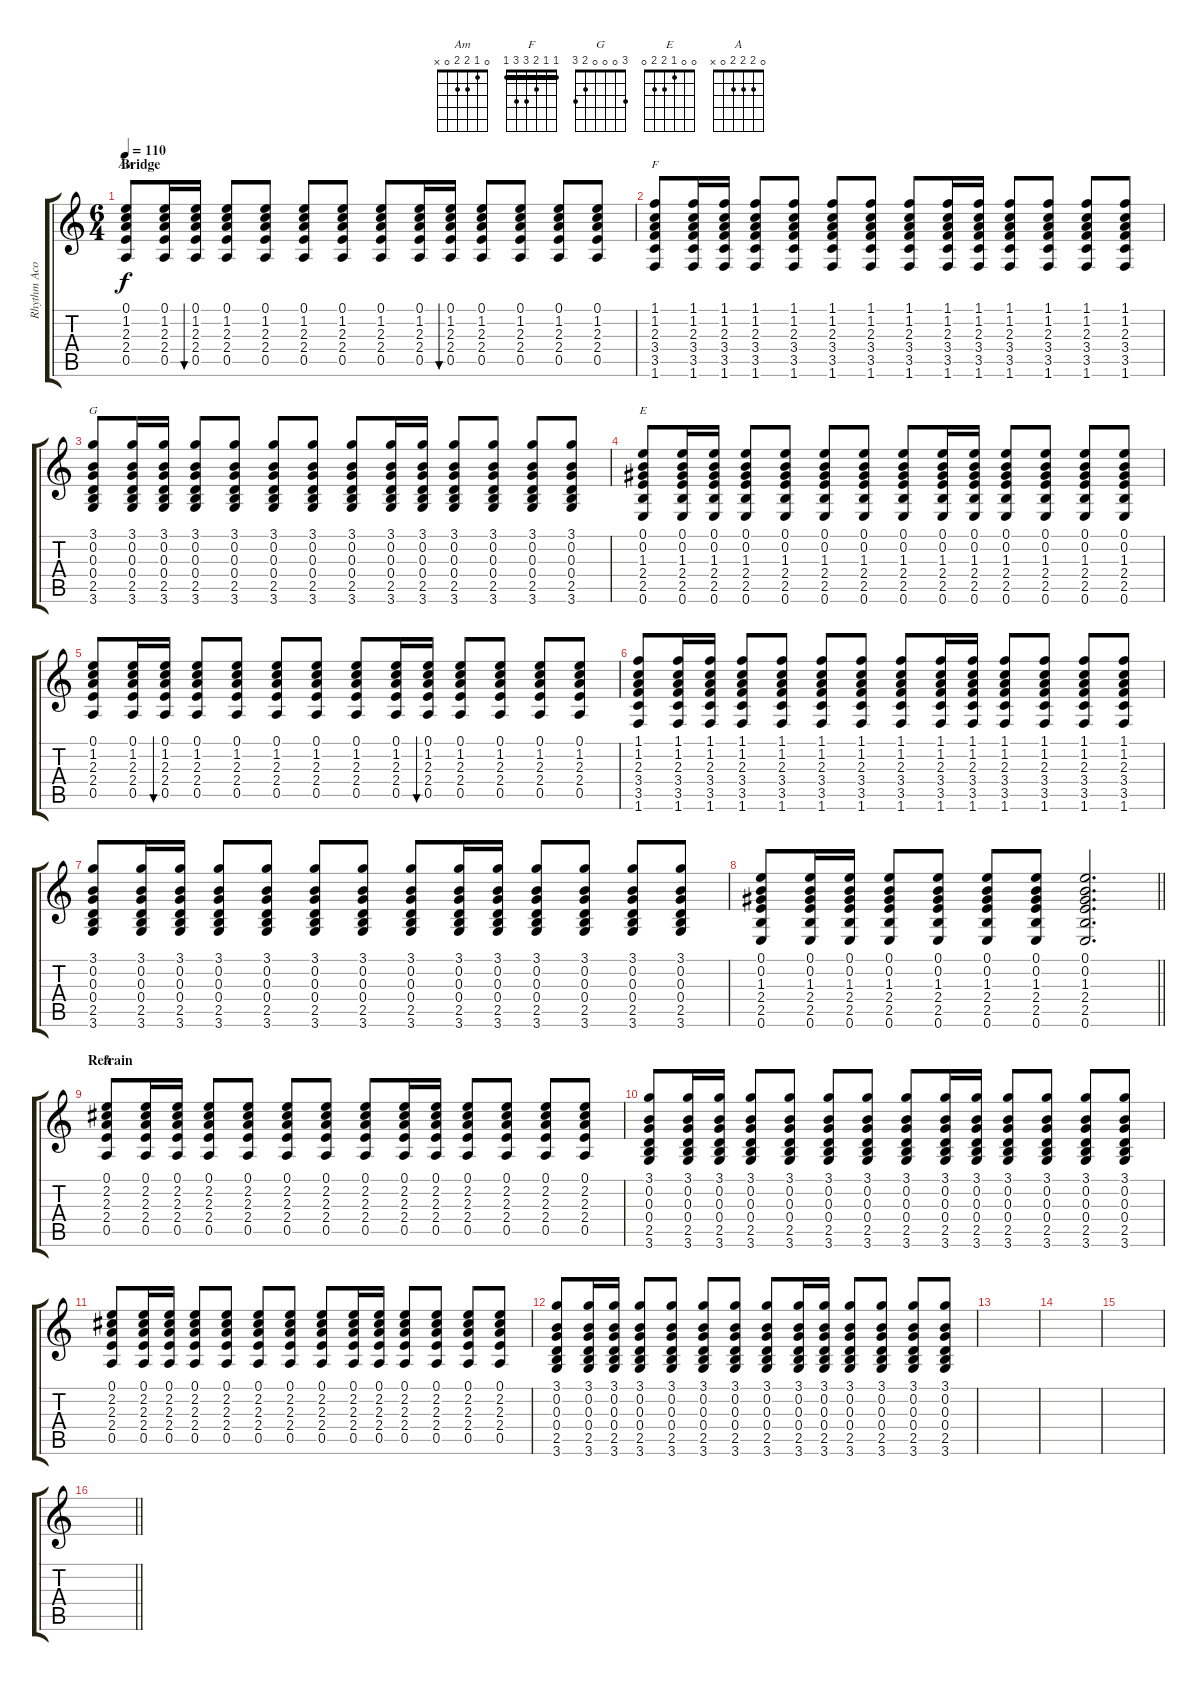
\track ("Rhythm Acoustic" "Rhythm Aco") {instrument acousticguitarnylon}
\staff {score tabs}
\tuning (E4 B3 G3 D3 A2 E2) {hide}
\chord ("Am" 0 1 2 2 0 x)
\chord ("F" 1 1 2 3 3 1) {barre 1}
\chord ("G" 3 0 0 0 2 3)
\chord ("E" 0 0 1 2 2 0)
\chord ("A" 0 2 2 2 0 x)
\ts (6 4)
\section ("" "Bridge")
\tempo 110
\clef g2
\ks c
(0.1 1.2 2.3 2.4 0.5).8{ch "Am" dy f} (0.1 1.2 2.3 2.4 0.5).16 (0.1 1.2 2.3 2.4 0.5).16{bu 60} (0.1 1.2 2.3 2.4 0.5).8 (0.1 1.2 2.3 2.4 0.5).8 (0.1 1.2 2.3 2.4 0.5).8 (0.1 1.2 2.3 2.4 0.5).8 (0.1 1.2 2.3 2.4 0.5).8 (0.1 1.2 2.3 2.4 0.5).16 (0.1 1.2 2.3 2.4 0.5).16{bu 60} (0.1 1.2 2.3 2.4 0.5).8 (0.1 1.2 2.3 2.4 0.5).8 (0.1 1.2 2.3 2.4 0.5).8 (0.1 1.2 2.3 2.4 0.5).8 |
(1.1 1.2 2.3 3.4 3.5 1.6).8{ch "F"} (1.1 1.2 2.3 3.4 3.5 1.6).16 (1.1 1.2 2.3 3.4 3.5 1.6).16 (1.1 1.2 2.3 3.4 3.5 1.6).8 (1.1 1.2 2.3 3.4 3.5 1.6).8 (1.1 1.2 2.3 3.4 3.5 1.6).8 (1.1 1.2 2.3 3.4 3.5 1.6).8 (1.1 1.2 2.3 3.4 3.5 1.6).8 (1.1 1.2 2.3 3.4 3.5 1.6).16 (1.1 1.2 2.3 3.4 3.5 1.6).16 (1.1 1.2 2.3 3.4 3.5 1.6).8 (1.1 1.2 2.3 3.4 3.5 1.6).8 (1.1 1.2 2.3 3.4 3.5 1.6).8 (1.1 1.2 2.3 3.4 3.5 1.6).8 |
(3.1 0.2 0.3 0.4 2.5 3.6).8{ch "G"} (3.1 0.2 0.3 0.4 2.5 3.6).16 (3.1 0.2 0.3 0.4 2.5 3.6).16 (3.1 0.2 0.3 0.4 2.5 3.6).8 (3.1 0.2 0.3 0.4 2.5 3.6).8 (3.1 0.2 0.3 0.4 2.5 3.6).8 (3.1 0.2 0.3 0.4 2.5 3.6).8 (3.1 0.2 0.3 0.4 2.5 3.6).8 (3.1 0.2 0.3 0.4 2.5 3.6).16 (3.1 0.2 0.3 0.4 2.5 3.6).16 (3.1 0.2 0.3 0.4 2.5 3.6).8 (3.1 0.2 0.3 0.4 2.5 3.6).8 (3.1 0.2 0.3 0.4 2.5 3.6).8 (3.1 0.2 0.3 0.4 2.5 3.6).8 |
(0.1 0.2 1.3 2.4 2.5 0.6).8{ch "E"} (0.1 0.2 1.3 2.4 2.5 0.6).16 (0.1 0.2 1.3 2.4 2.5 0.6).16 (0.1 0.2 1.3 2.4 2.5 0.6).8 (0.1 0.2 1.3 2.4 2.5 0.6).8 (0.1 0.2 1.3 2.4 2.5 0.6).8 (0.1 0.2 1.3 2.4 2.5 0.6).8 (0.1 0.2 1.3 2.4 2.5 0.6).8 (0.1 0.2 1.3 2.4 2.5 0.6).16 (0.1 0.2 1.3 2.4 2.5 0.6).16 (0.1 0.2 1.3 2.4 2.5 0.6).8 (0.1 0.2 1.3 2.4 2.5 0.6).8 (0.1 0.2 1.3 2.4 2.5 0.6).8 (0.1 0.2 1.3 2.4 2.5 0.6).8 |
(0.1 1.2 2.3 2.4 0.5).8 (0.1 1.2 2.3 2.4 0.5).16 (0.1 1.2 2.3 2.4 0.5).16{bu 60} (0.1 1.2 2.3 2.4 0.5).8 (0.1 1.2 2.3 2.4 0.5).8 (0.1 1.2 2.3 2.4 0.5).8 (0.1 1.2 2.3 2.4 0.5).8 (0.1 1.2 2.3 2.4 0.5).8 (0.1 1.2 2.3 2.4 0.5).16 (0.1 1.2 2.3 2.4 0.5).16{bu 60} (0.1 1.2 2.3 2.4 0.5).8 (0.1 1.2 2.3 2.4 0.5).8 (0.1 1.2 2.3 2.4 0.5).8 (0.1 1.2 2.3 2.4 0.5).8 |
(1.1 1.2 2.3 3.4 3.5 1.6).8 (1.1 1.2 2.3 3.4 3.5 1.6).16 (1.1 1.2 2.3 3.4 3.5 1.6).16 (1.1 1.2 2.3 3.4 3.5 1.6).8 (1.1 1.2 2.3 3.4 3.5 1.6).8 (1.1 1.2 2.3 3.4 3.5 1.6).8 (1.1 1.2 2.3 3.4 3.5 1.6).8 (1.1 1.2 2.3 3.4 3.5 1.6).8 (1.1 1.2 2.3 3.4 3.5 1.6).16 (1.1 1.2 2.3 3.4 3.5 1.6).16 (1.1 1.2 2.3 3.4 3.5 1.6).8 (1.1 1.2 2.3 3.4 3.5 1.6).8 (1.1 1.2 2.3 3.4 3.5 1.6).8 (1.1 1.2 2.3 3.4 3.5 1.6).8 |
(3.1 0.2 0.3 0.4 2.5 3.6).8 (3.1 0.2 0.3 0.4 2.5 3.6).16 (3.1 0.2 0.3 0.4 2.5 3.6).16 (3.1 0.2 0.3 0.4 2.5 3.6).8 (3.1 0.2 0.3 0.4 2.5 3.6).8 (3.1 0.2 0.3 0.4 2.5 3.6).8 (3.1 0.2 0.3 0.4 2.5 3.6).8 (3.1 0.2 0.3 0.4 2.5 3.6).8 (3.1 0.2 0.3 0.4 2.5 3.6).16 (3.1 0.2 0.3 0.4 2.5 3.6).16 (3.1 0.2 0.3 0.4 2.5 3.6).8 (3.1 0.2 0.3 0.4 2.5 3.6).8 (3.1 0.2 0.3 0.4 2.5 3.6).8 (3.1 0.2 0.3 0.4 2.5 3.6).8 |
\barLineRight lightlight
(0.1 0.2 1.3 2.4 2.5 0.6).8 (0.1 0.2 1.3 2.4 2.5 0.6).16 (0.1 0.2 1.3 2.4 2.5 0.6).16 (0.1 0.2 1.3 2.4 2.5 0.6).8 (0.1 0.2 1.3 2.4 2.5 0.6).8 (0.1 0.2 1.3 2.4 2.5 0.6).8 (0.1 0.2 1.3 2.4 2.5 0.6).8 (0.1 0.2 1.3 2.4 2.5 0.6).2{d} |
\section ("" "Refrain")
(0.1 2.2 2.3 2.4 0.5).8{ch "A"} (0.1 2.2 2.3 2.4 0.5).16 (0.1 2.2 2.3 2.4 0.5).16 (0.1 2.2 2.3 2.4 0.5).8 (0.1 2.2 2.3 2.4 0.5).8 (0.1 2.2 2.3 2.4 0.5).8 (0.1 2.2 2.3 2.4 0.5).8 (0.1 2.2 2.3 2.4 0.5).8 (0.1 2.2 2.3 2.4 0.5).16 (0.1 2.2 2.3 2.4 0.5).16 (0.1 2.2 2.3 2.4 0.5).8 (0.1 2.2 2.3 2.4 0.5).8 (0.1 2.2 2.3 2.4 0.5).8 (0.1 2.2 2.3 2.4 0.5).8 |
(3.1 0.2 0.3 0.4 2.5 3.6).8 (3.1 0.2 0.3 0.4 2.5 3.6).16 (3.1 0.2 0.3 0.4 2.5 3.6).16 (3.1 0.2 0.3 0.4 2.5 3.6).8 (3.1 0.2 0.3 0.4 2.5 3.6).8 (3.1 0.2 0.3 0.4 2.5 3.6).8 (3.1 0.2 0.3 0.4 2.5 3.6).8 (3.1 0.2 0.3 0.4 2.5 3.6).8 (3.1 0.2 0.3 0.4 2.5 3.6).16 (3.1 0.2 0.3 0.4 2.5 3.6).16 (3.1 0.2 0.3 0.4 2.5 3.6).8 (3.1 0.2 0.3 0.4 2.5 3.6).8 (3.1 0.2 0.3 0.4 2.5 3.6).8 (3.1 0.2 0.3 0.4 2.5 3.6).8 |
(0.1 2.2 2.3 2.4 0.5).8 (0.1 2.2 2.3 2.4 0.5).16 (0.1 2.2 2.3 2.4 0.5).16 (0.1 2.2 2.3 2.4 0.5).8 (0.1 2.2 2.3 2.4 0.5).8 (0.1 2.2 2.3 2.4 0.5).8 (0.1 2.2 2.3 2.4 0.5).8 (0.1 2.2 2.3 2.4 0.5).8 (0.1 2.2 2.3 2.4 0.5).16 (0.1 2.2 2.3 2.4 0.5).16 (0.1 2.2 2.3 2.4 0.5).8 (0.1 2.2 2.3 2.4 0.5).8 (0.1 2.2 2.3 2.4 0.5).8 (0.1 2.2 2.3 2.4 0.5).8 |
(3.1 0.2 0.3 0.4 2.5 3.6).8 (3.1 0.2 0.3 0.4 2.5 3.6).16 (3.1 0.2 0.3 0.4 2.5 3.6).16 (3.1 0.2 0.3 0.4 2.5 3.6).8 (3.1 0.2 0.3 0.4 2.5 3.6).8 (3.1 0.2 0.3 0.4 2.5 3.6).8 (3.1 0.2 0.3 0.4 2.5 3.6).8 (3.1 0.2 0.3 0.4 2.5 3.6).8 (3.1 0.2 0.3 0.4 2.5 3.6).16 (3.1 0.2 0.3 0.4 2.5 3.6).16 (3.1 0.2 0.3 0.4 2.5 3.6).8 (3.1 0.2 0.3 0.4 2.5 3.6).8 (3.1 0.2 0.3 0.4 2.5 3.6).8 (3.1 0.2 0.3 0.4 2.5 3.6).8 |
|
|
|
\barLineRight lightlight
